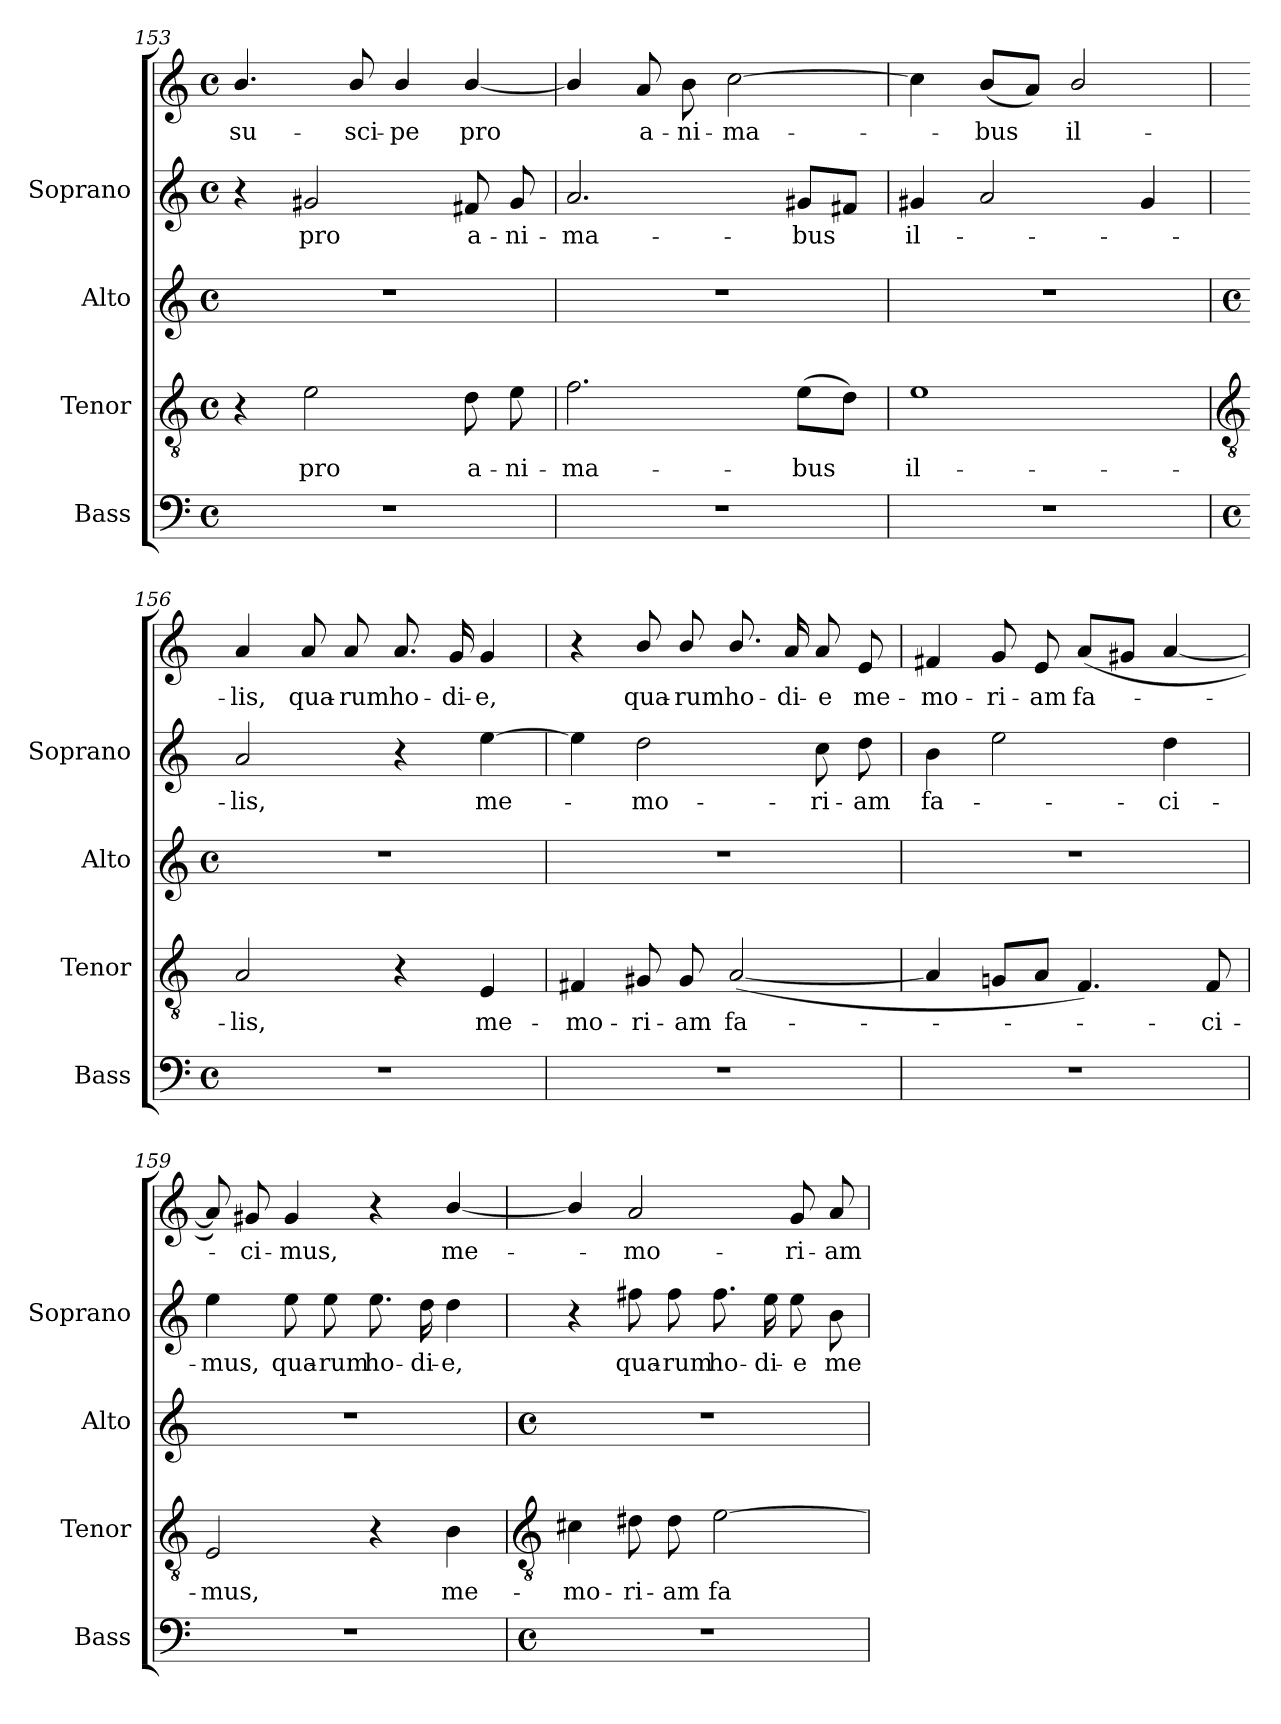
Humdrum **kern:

**kern	**kern	**text	**kern	**kern	**text	**kern	**text
*part4	*part3	*part3	*part2	*part1	*part1	*part1	*part1
*staff5	*staff4	*staff4	*staff3	*staff2	*staff2	*staff1	*staff1
*I"Bass	*I"Tenor	*	*I"Alto	*I"Soprano	*	*	*
*I'Bass	*I'Tenor	*	*I'Alto	*I'Soprano	*	*	*
*clefF4	*clefGv2	*	*clefG2	*clefG2	*	*clefG2	*
*k[]	*k[]	*	*k[]	*k[]	*	*k[]	*
*C:	*C:	*	*C:	*C:	*	*C:	*
*M4/4	*M4/4	*	*M4/4	*M4/4	*	*M4/4	*
*met(c)	*met(c)	*	*met(c)	*met(c)	*	*met(c)	*
=153	=153	=153	=153	=153	=153	=153	=153
!	!	!	!	!	!	!	!LO:LY:b
1r	4r	.	1r	4r	.	4.b/	su-
!	!	!LO:LY:b	!	!	!LO:LY:b	!	!
.	2e	pro	.	2g#X	pro	.	.
!	!	!	!	!	!	!	!LO:LY:b
.	.	.	.	.	.	8b/	-sci-
!	!	!	!	!	!	!	!LO:LY:b
.	.	.	.	.	.	4b/	-pe
!	!	!LO:LY:b	!	!	!LO:LY:b	!	!LO:LY:b
.	8d	a-	.	8f#X	a-	[4b/	pro
!	!	!LO:LY:b	!	!	!LO:LY:b	!	!
.	8e	-ni-	.	8g#	-ni-	.	.
=154	=154	=154	=154	=154	=154	=154	=154
!	!	!LO:LY:b	!	!	!LO:LY:b	!	!
1r	2.f	-ma-	1r	2.a	ma-	4b/]	.
!	!	!	!	!	!	!	!LO:LY:b
.	.	.	.	.	.	8a	-a-
!	!	!	!	!	!	!	!LO:LY:b
.	.	.	.	.	.	8b	-ni-
!	!	!	!	!	!	!	!LO:LY:b
.	.	.	.	.	.	[2cc	-ma-
!	!	!LO:LY:b	!	!	!LO:LY:b	!	!
.	(>8eL	-bus	.	8g#XL	-bus	.	.
.	8dJ)	.	.	8f#XJ	.	.	.
=155	=155	=155	=155	=155	=155	=155	=155
!	!	!LO:LY:b	!	!	!LO:LY:b	!	!
1r	1e	il-	1r	4g#X	-il-	4cc]	.
!	!	!	!	!	!	!	!LO:LY:b
.	.	.	.	2a	.	(<8bL	bus
.	.	.	.	.	.	8aJ)	.
!	!	!	!	!	!	!	!LO:LY:b
.	.	.	.	.	.	2b/	il-
.	.	.	.	4g#	.	.	.
!!LO:LB:g=z
=156	=156	=156	=156	=156	=156	=156	=156
*	*clefGv2	*	*	*	*	*	*
*M4/4	*	*	*M4/4	*	*	*	*
*met(c)	*	*	*met(c)	*	*	*	*
!	!	!LO:LY:b	!	!	!LO:LY:b	!	!LO:LY:b
1r	2A	-lis,	1r	2a	lis,	4a	lis,
!	!	!	!	!	!	!	!LO:LY:b
.	.	.	.	.	.	8a	qua-
!	!	!	!	!	!	!	!LO:LY:b
.	.	.	.	.	.	8a	-rum
!	!	!	!	!	!	!	!LO:LY:b
.	4r	.	.	4r	.	8.a	ho-
!	!	!	!	!	!	!	!LO:LY:b
.	.	.	.	.	.	16g	-di-
!	!	!LO:LY:b	!	!	!LO:LY:b	!	!LO:LY:b
.	4E	me-	.	[4ee	me-	4g	-e,
=157	=157	=157	=157	=157	=157	=157	=157
!	!	!LO:LY:b	!	!	!	!	!
1r	4F#X	-mo-	1r	4ee]	.	4r	.
!	!	!LO:LY:b	!	!	!LO:LY:b	!	!LO:LY:b
.	8G#X	-ri-	.	2dd	-mo-	8b/	qua-
!	!	!LO:LY:b	!	!	!	!	!LO:LY:b
.	8G#	-am	.	.	.	8b/	-rum
!	!	!LO:LY:b	!	!	!	!	!LO:LY:b
.	(<[2A	fa-	.	.	.	8.b/	ho-
!	!	!	!	!	!	!	!LO:LY:b
.	.	.	.	.	.	16a	-di-
!	!	!	!	!	!LO:LY:b	!	!LO:LY:b
.	.	.	.	8cc	-ri-	8a	-e
!	!	!	!	!	!LO:LY:b	!	!LO:LY:b
.	.	.	.	8dd	-am	8e	me-
=158	=158	=158	=158	=158	=158	=158	=158
!	!	!	!	!	!LO:LY:b	!	!LO:LY:b
1r	4A]	.	1r	4b	fa-	4f#X	mo-
!	!	!	!	!	!	!	!LO:LY:b
.	8GnL	.	.	2ee	.	8g	-ri-
!	!	!	!	!	!	!	!LO:LY:b
.	8AJ	.	.	.	.	8e	-am
!	!	!	!	!	!	!	!LO:LY:b
.	4.F)	.	.	.	.	(<8aL	fa-
.	.	.	.	.	.	8g#XJ	.
!	!	!	!	!	!LO:LY:b	!	!
.	.	.	.	4dd	ci-	[4a	.
!	!	!LO:LY:b	!	!	!	!	!
.	8F	ci-	.	.	.	.	.
=159	=159	=159	=159	=159	=159	=159	=159
!	!	!LO:LY:b	!	!	!LO:LY:b	!	!
1r	2E	-mus,	1r	4ee	mus,	8a])	.
!	!	!	!	!	!	!	!LO:LY:b
.	.	.	.	.	.	8g#X	-ci-
!	!	!	!	!	!LO:LY:b	!	!LO:LY:b
.	.	.	.	8ee	qua-	4g#	-mus,
!	!	!	!	!	!LO:LY:b	!	!
.	.	.	.	8ee	-rum	.	.
!	!	!	!	!	!LO:LY:b	!	!
.	4r	.	.	8.ee	ho-	4r	.
!	!	!	!	!	!LO:LY:b	!	!
.	.	.	.	16dd	-di-	.	.
!	!	!LO:LY:b	!	!	!LO:LY:b	!	!LO:LY:b
.	4B	me-	.	4dd	-e,	[4b/	me-
!!LO:LB:g=z
=160	=160	=160	=160	=160	=160	=160	=160
*	*clefGv2	*	*	*	*	*	*
*M4/4	*	*	*M4/4	*	*	*	*
*met(c)	*	*	*met(c)	*	*	*	*
!	!	!LO:LY:b	!	!	!	!	!
1r	4c#X	-mo-	1r	4r	.	4b/]	.
!	!	!LO:LY:b	!	!	!LO:LY:b	!	!LO:LY:b
.	8d#X	-ri-	.	8ff#X	qua-	2a	mo-
!	!	!LO:LY:b	!	!	!LO:LY:b	!	!
.	8d#	-am	.	8ff#	-rum	.	.
!	!	!LO:LY:b	!	!	!LO:LY:b	!	!
.	[2e	fa-	.	8.ff#	ho-	.	.
!	!	!	!	!	!LO:LY:b	!	!
.	.	.	.	16ee	-di-	.	.
!	!	!	!	!	!LO:LY:b	!	!LO:LY:b
.	.	.	.	8ee	-e	8g	-ri-
!	!	!	!	!	!LO:LY:b	!	!LO:LY:b
.	.	.	.	8b	me-	8a	-am
=	=	=	=	=	=	=	=
*-	*-	*-	*-	*-	*-	*-	*-
